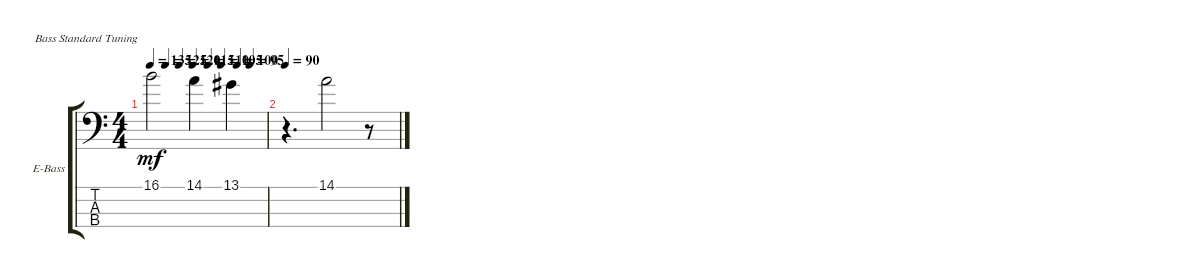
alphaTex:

\defaultSystemsLayout 4
\bracketExtendMode groupsimilarinstruments
\firstSystemTrackNameOrientation horizontal
\otherSystemsTrackNameOrientation horizontal
\track ("Electric Bass" "E-Bass") {instrument electricbassfinger}
\staff {score tabs}
\tuning (G2 D2 A1 E1)
\ts (4 4)
\tempo 135
\tempo (125 0.13125)
\tempo (120 0.25)
\tempo (115 0.368421)
\tempo (110 0.497076)
\tempo (105 0.614035)
\tempo (100 0.748538)
\tempo (95 0.859649)
\clef f4
\ks c
16.1.2{dy mf} 14.1.4 13.1.4 |
\tempo 90
r.4{d} 14.1.2 r.8
